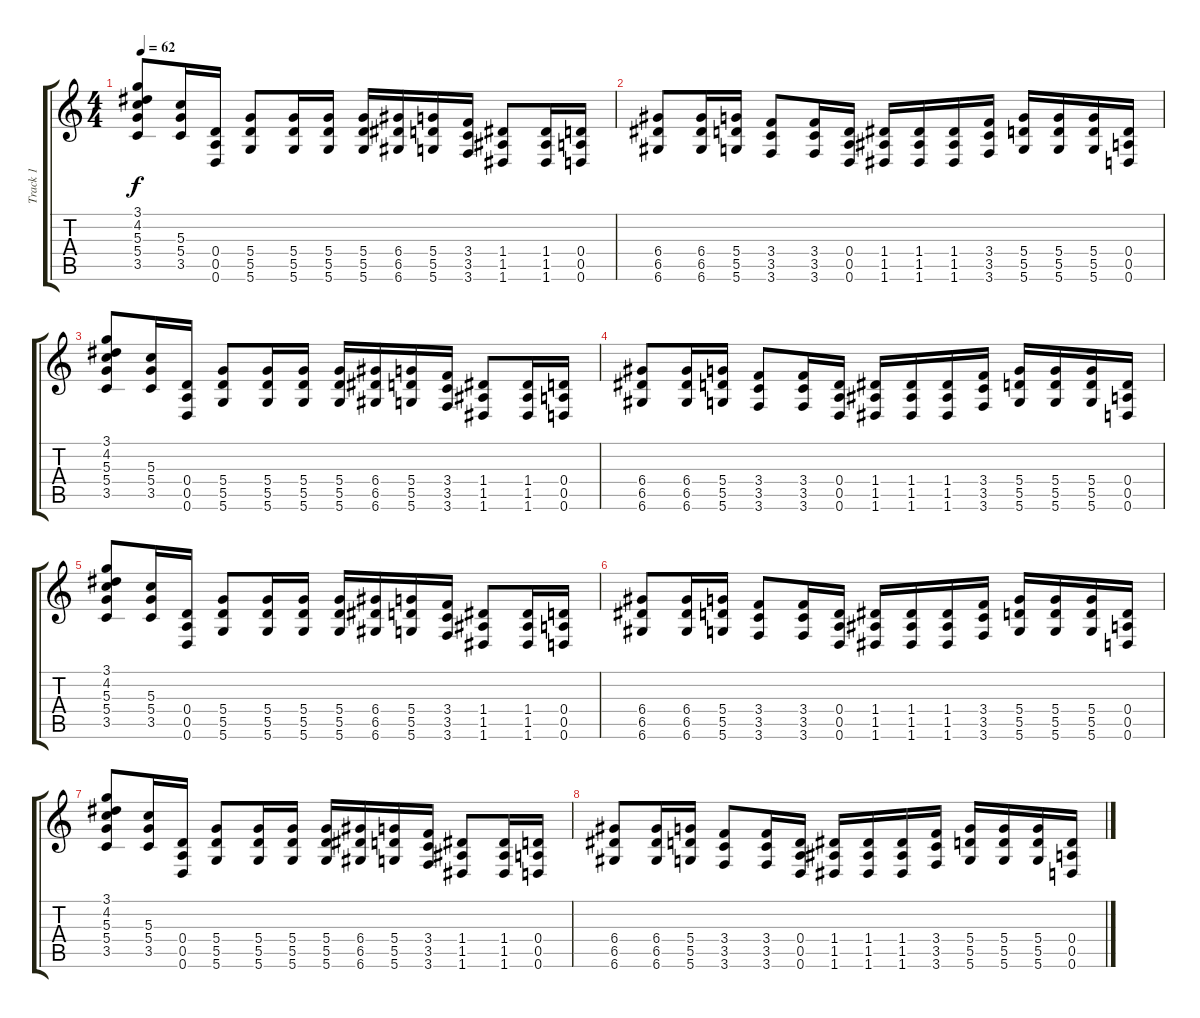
\track ("Track 1" "Track 1") {instrument overdrivenguitar}
\staff {score tabs}
\tuning (E4 B3 G3 D3 A2 D2) {hide}
\ts (4 4)
\tempo 62
\clef g2
\ks c
(3.1 4.2 5.3 5.4 3.5).8{dy f instrument distortionguitar} (5.3 5.4 3.5).16 (0.4 0.5 0.6).16 (5.4 5.5 5.6).8 (5.4 5.5 5.6).16 (5.4 5.5 5.6).16 (5.4 5.5 5.6).16 (6.4 6.5 6.6).16 (5.4 5.5 5.6).16 (3.4 3.5 3.6).16 (1.4 1.5 1.6).8 (1.4 1.5 1.6).16 (0.4 0.5 0.6).16 |
(6.4 6.5 6.6).8 (6.4 6.5 6.6).16 (5.4 5.5 5.6).16 (3.4 3.5 3.6).8 (3.4 3.5 3.6).16 (0.4 0.5 0.6).16 (1.4 1.5 1.6).16 (1.4 1.5 1.6).16 (1.4 1.5 1.6).16 (3.4 3.5 3.6).16 (5.4 5.5 5.6).16 (5.4 5.5 5.6).16 (5.4 5.5 5.6).16 (0.4 0.5 0.6).16 |
(3.1 4.2 5.3 5.4 3.5).8 (5.3 5.4 3.5).16 (0.4 0.5 0.6).16 (5.4 5.5 5.6).8 (5.4 5.5 5.6).16 (5.4 5.5 5.6).16 (5.4 5.5 5.6).16 (6.4 6.5 6.6).16 (5.4 5.5 5.6).16 (3.4 3.5 3.6).16 (1.4 1.5 1.6).8 (1.4 1.5 1.6).16 (0.4 0.5 0.6).16 |
(6.4 6.5 6.6).8 (6.4 6.5 6.6).16 (5.4 5.5 5.6).16 (3.4 3.5 3.6).8 (3.4 3.5 3.6).16 (0.4 0.5 0.6).16 (1.4 1.5 1.6).16 (1.4 1.5 1.6).16 (1.4 1.5 1.6).16 (3.4 3.5 3.6).16 (5.4 5.5 5.6).16 (5.4 5.5 5.6).16 (5.4 5.5 5.6).16 (0.4 0.5 0.6).16 |
(3.1 4.2 5.3 5.4 3.5).8 (5.3 5.4 3.5).16 (0.4 0.5 0.6).16 (5.4 5.5 5.6).8 (5.4 5.5 5.6).16 (5.4 5.5 5.6).16 (5.4 5.5 5.6).16 (6.4 6.5 6.6).16 (5.4 5.5 5.6).16 (3.4 3.5 3.6).16 (1.4 1.5 1.6).8 (1.4 1.5 1.6).16 (0.4 0.5 0.6).16 |
(6.4 6.5 6.6).8 (6.4 6.5 6.6).16 (5.4 5.5 5.6).16 (3.4 3.5 3.6).8 (3.4 3.5 3.6).16 (0.4 0.5 0.6).16 (1.4 1.5 1.6).16 (1.4 1.5 1.6).16 (1.4 1.5 1.6).16 (3.4 3.5 3.6).16 (5.4 5.5 5.6).16 (5.4 5.5 5.6).16 (5.4 5.5 5.6).16 (0.4 0.5 0.6).16 |
(3.1 4.2 5.3 5.4 3.5).8 (5.3 5.4 3.5).16 (0.4 0.5 0.6).16 (5.4 5.5 5.6).8 (5.4 5.5 5.6).16 (5.4 5.5 5.6).16 (5.4 5.5 5.6).16 (6.4 6.5 6.6).16 (5.4 5.5 5.6).16 (3.4 3.5 3.6).16 (1.4 1.5 1.6).8 (1.4 1.5 1.6).16 (0.4 0.5 0.6).16 |
(6.4 6.5 6.6).8 (6.4 6.5 6.6).16 (5.4 5.5 5.6).16 (3.4 3.5 3.6).8 (3.4 3.5 3.6).16 (0.4 0.5 0.6).16 (1.4 1.5 1.6).16 (1.4 1.5 1.6).16 (1.4 1.5 1.6).16 (3.4 3.5 3.6).16 (5.4 5.5 5.6).16 (5.4 5.5 5.6).16 (5.4 5.5 5.6).16 (0.4 0.5 0.6).16
